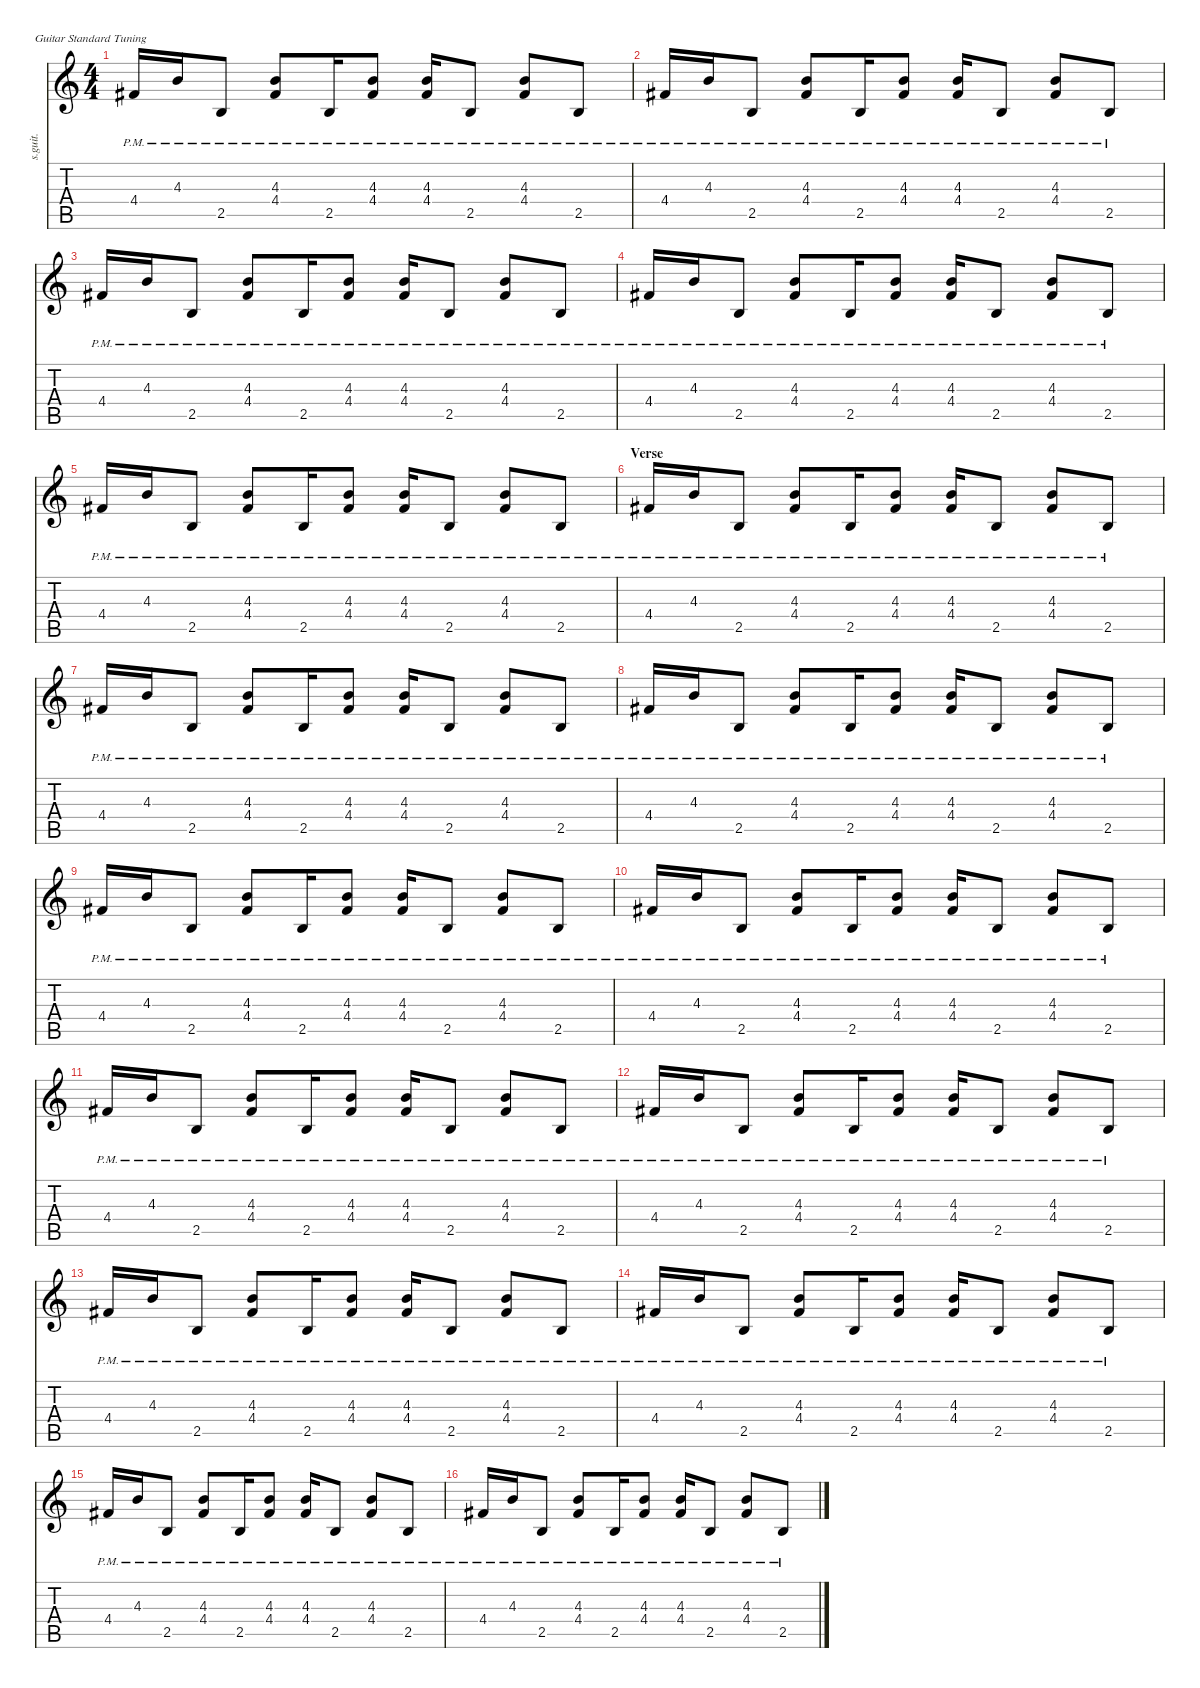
\defaultSystemsLayout 4
\hideDynamics
\bracketExtendMode nobrackets
\track ("Malcolm Young`" "s.guit.") {instrument overdrivenguitar}
\staff {score tabs}
\tuning (E4 B3 G3 D3 A2 E2)
\ts (4 4)
\tempo (134 hide)
\clef g2
\ks c
4.4{pm acc #}.16{lyrics (0 "") lyrics (1 "") lyrics (2 "") lyrics (3 "") lyrics (4 "") dy f} 4.3{pm}.16{lyrics (0 "") lyrics (1 "") lyrics (2 "") lyrics (3 "") lyrics (4 "")} 2.5{pm}.8{lyrics (0 "") lyrics (1 "") lyrics (2 "") lyrics (3 "") lyrics (4 "")} (4.3{pm} 4.4{pm acc #}).8{lyrics (0 "") lyrics (1 "") lyrics (2 "") lyrics (3 "") lyrics (4 "")} 2.5{pm}.16{lyrics (0 "") lyrics (1 "") lyrics (2 "") lyrics (3 "") lyrics (4 "")} (4.3{pm} 4.4{pm acc #}).8{lyrics (0 "") lyrics (1 "") lyrics (2 "") lyrics (3 "") lyrics (4 "")} (4.3{pm} 4.4{pm acc #}).16{lyrics (0 "") lyrics (1 "") lyrics (2 "") lyrics (3 "") lyrics (4 "")} 2.5{pm}.8{lyrics (0 "") lyrics (1 "") lyrics (2 "") lyrics (3 "") lyrics (4 "")} (4.3{pm} 4.4{pm acc #}).8{lyrics (0 "") lyrics (1 "") lyrics (2 "") lyrics (3 "") lyrics (4 "")} 2.5{pm}.8{lyrics (0 "") lyrics (1 "") lyrics (2 "") lyrics (3 "") lyrics (4 "")} |
4.4{pm acc #}.16{lyrics (0 "") lyrics (1 "") lyrics (2 "") lyrics (3 "") lyrics (4 "")} 4.3{pm}.16{lyrics (0 "") lyrics (1 "") lyrics (2 "") lyrics (3 "") lyrics (4 "")} 2.5{pm}.8{lyrics (0 "") lyrics (1 "") lyrics (2 "") lyrics (3 "") lyrics (4 "")} (4.3{pm} 4.4{pm acc #}).8{lyrics (0 "") lyrics (1 "") lyrics (2 "") lyrics (3 "") lyrics (4 "")} 2.5{pm}.16{lyrics (0 "") lyrics (1 "") lyrics (2 "") lyrics (3 "") lyrics (4 "")} (4.3{pm} 4.4{pm acc #}).8{lyrics (0 "") lyrics (1 "") lyrics (2 "") lyrics (3 "") lyrics (4 "")} (4.3{pm} 4.4{pm acc #}).16{lyrics (0 "") lyrics (1 "") lyrics (2 "") lyrics (3 "") lyrics (4 "")} 2.5{pm}.8{lyrics (0 "") lyrics (1 "") lyrics (2 "") lyrics (3 "") lyrics (4 "")} (4.3{pm} 4.4{pm acc #}).8{lyrics (0 "") lyrics (1 "") lyrics (2 "") lyrics (3 "") lyrics (4 "")} 2.5{pm}.8{lyrics (0 "") lyrics (1 "") lyrics (2 "") lyrics (3 "") lyrics (4 "")} |
4.4{pm acc #}.16{lyrics (0 "") lyrics (1 "") lyrics (2 "") lyrics (3 "") lyrics (4 "")} 4.3{pm}.16{lyrics (0 "") lyrics (1 "") lyrics (2 "") lyrics (3 "") lyrics (4 "")} 2.5{pm}.8{lyrics (0 "") lyrics (1 "") lyrics (2 "") lyrics (3 "") lyrics (4 "")} (4.3{pm} 4.4{pm acc #}).8{lyrics (0 "") lyrics (1 "") lyrics (2 "") lyrics (3 "") lyrics (4 "")} 2.5{pm}.16{lyrics (0 "") lyrics (1 "") lyrics (2 "") lyrics (3 "") lyrics (4 "")} (4.3{pm} 4.4{pm acc #}).8{lyrics (0 "") lyrics (1 "") lyrics (2 "") lyrics (3 "") lyrics (4 "")} (4.3{pm} 4.4{pm acc #}).16{lyrics (0 "") lyrics (1 "") lyrics (2 "") lyrics (3 "") lyrics (4 "")} 2.5{pm}.8{lyrics (0 "") lyrics (1 "") lyrics (2 "") lyrics (3 "") lyrics (4 "")} (4.3{pm} 4.4{pm acc #}).8{lyrics (0 "") lyrics (1 "") lyrics (2 "") lyrics (3 "") lyrics (4 "")} 2.5{pm}.8{lyrics (0 "") lyrics (1 "") lyrics (2 "") lyrics (3 "") lyrics (4 "")} |
4.4{pm acc #}.16{lyrics (0 "") lyrics (1 "") lyrics (2 "") lyrics (3 "") lyrics (4 "")} 4.3{pm}.16{lyrics (0 "") lyrics (1 "") lyrics (2 "") lyrics (3 "") lyrics (4 "")} 2.5{pm}.8{lyrics (0 "") lyrics (1 "") lyrics (2 "") lyrics (3 "") lyrics (4 "")} (4.3{pm} 4.4{pm acc #}).8{lyrics (0 "") lyrics (1 "") lyrics (2 "") lyrics (3 "") lyrics (4 "")} 2.5{pm}.16{lyrics (0 "") lyrics (1 "") lyrics (2 "") lyrics (3 "") lyrics (4 "")} (4.3{pm} 4.4{pm acc #}).8{lyrics (0 "") lyrics (1 "") lyrics (2 "") lyrics (3 "") lyrics (4 "")} (4.3{pm} 4.4{pm acc #}).16{lyrics (0 "") lyrics (1 "") lyrics (2 "") lyrics (3 "") lyrics (4 "")} 2.5{pm}.8{lyrics (0 "") lyrics (1 "") lyrics (2 "") lyrics (3 "") lyrics (4 "")} (4.3{pm} 4.4{pm acc #}).8{lyrics (0 "") lyrics (1 "") lyrics (2 "") lyrics (3 "") lyrics (4 "")} 2.5{pm}.8{lyrics (0 "") lyrics (1 "") lyrics (2 "") lyrics (3 "") lyrics (4 "")} |
4.4{pm acc #}.16{lyrics (0 "") lyrics (1 "") lyrics (2 "") lyrics (3 "") lyrics (4 "")} 4.3{pm}.16{lyrics (0 "") lyrics (1 "") lyrics (2 "") lyrics (3 "") lyrics (4 "")} 2.5{pm}.8{lyrics (0 "") lyrics (1 "") lyrics (2 "") lyrics (3 "") lyrics (4 "")} (4.3{pm} 4.4{pm acc #}).8{lyrics (0 "") lyrics (1 "") lyrics (2 "") lyrics (3 "") lyrics (4 "")} 2.5{pm}.16{lyrics (0 "") lyrics (1 "") lyrics (2 "") lyrics (3 "") lyrics (4 "")} (4.3{pm} 4.4{pm acc #}).8{lyrics (0 "") lyrics (1 "") lyrics (2 "") lyrics (3 "") lyrics (4 "")} (4.3{pm} 4.4{pm acc #}).16{lyrics (0 "") lyrics (1 "") lyrics (2 "") lyrics (3 "") lyrics (4 "")} 2.5{pm}.8{lyrics (0 "") lyrics (1 "") lyrics (2 "") lyrics (3 "") lyrics (4 "")} (4.3{pm} 4.4{pm acc #}).8{lyrics (0 "") lyrics (1 "") lyrics (2 "") lyrics (3 "") lyrics (4 "")} 2.5{pm}.8{lyrics (0 "") lyrics (1 "") lyrics (2 "") lyrics (3 "") lyrics (4 "")} |
\section ("" "Verse")
4.4{pm acc #}.16{lyrics (0 "") lyrics (1 "") lyrics (2 "") lyrics (3 "") lyrics (4 "")} 4.3{pm}.16{lyrics (0 "") lyrics (1 "") lyrics (2 "") lyrics (3 "") lyrics (4 "")} 2.5{pm}.8{lyrics (0 "") lyrics (1 "") lyrics (2 "") lyrics (3 "") lyrics (4 "")} (4.3{pm} 4.4{pm acc #}).8{lyrics (0 "") lyrics (1 "") lyrics (2 "") lyrics (3 "") lyrics (4 "")} 2.5{pm}.16{lyrics (0 "") lyrics (1 "") lyrics (2 "") lyrics (3 "") lyrics (4 "")} (4.3{pm} 4.4{pm acc #}).8{lyrics (0 "") lyrics (1 "") lyrics (2 "") lyrics (3 "") lyrics (4 "")} (4.3{pm} 4.4{pm acc #}).16{lyrics (0 "") lyrics (1 "") lyrics (2 "") lyrics (3 "") lyrics (4 "")} 2.5{pm}.8{lyrics (0 "") lyrics (1 "") lyrics (2 "") lyrics (3 "") lyrics (4 "")} (4.3{pm} 4.4{pm acc #}).8{lyrics (0 "") lyrics (1 "") lyrics (2 "") lyrics (3 "") lyrics (4 "")} 2.5{pm}.8{lyrics (0 "") lyrics (1 "") lyrics (2 "") lyrics (3 "") lyrics (4 "")} |
4.4{pm acc #}.16{lyrics (0 "") lyrics (1 "") lyrics (2 "") lyrics (3 "") lyrics (4 "")} 4.3{pm}.16{lyrics (0 "") lyrics (1 "") lyrics (2 "") lyrics (3 "") lyrics (4 "")} 2.5{pm}.8{lyrics (0 "") lyrics (1 "") lyrics (2 "") lyrics (3 "") lyrics (4 "")} (4.3{pm} 4.4{pm acc #}).8{lyrics (0 "") lyrics (1 "") lyrics (2 "") lyrics (3 "") lyrics (4 "")} 2.5{pm}.16{lyrics (0 "") lyrics (1 "") lyrics (2 "") lyrics (3 "") lyrics (4 "")} (4.3{pm} 4.4{pm acc #}).8{lyrics (0 "") lyrics (1 "") lyrics (2 "") lyrics (3 "") lyrics (4 "")} (4.3{pm} 4.4{pm acc #}).16{lyrics (0 "") lyrics (1 "") lyrics (2 "") lyrics (3 "") lyrics (4 "")} 2.5{pm}.8{lyrics (0 "") lyrics (1 "") lyrics (2 "") lyrics (3 "") lyrics (4 "")} (4.3{pm} 4.4{pm acc #}).8{lyrics (0 "") lyrics (1 "") lyrics (2 "") lyrics (3 "") lyrics (4 "")} 2.5{pm}.8{lyrics (0 "") lyrics (1 "") lyrics (2 "") lyrics (3 "") lyrics (4 "")} |
4.4{pm acc #}.16{lyrics (0 "") lyrics (1 "") lyrics (2 "") lyrics (3 "") lyrics (4 "")} 4.3{pm}.16{lyrics (0 "") lyrics (1 "") lyrics (2 "") lyrics (3 "") lyrics (4 "")} 2.5{pm}.8{lyrics (0 "") lyrics (1 "") lyrics (2 "") lyrics (3 "") lyrics (4 "")} (4.3{pm} 4.4{pm acc #}).8{lyrics (0 "") lyrics (1 "") lyrics (2 "") lyrics (3 "") lyrics (4 "")} 2.5{pm}.16{lyrics (0 "") lyrics (1 "") lyrics (2 "") lyrics (3 "") lyrics (4 "")} (4.3{pm} 4.4{pm acc #}).8{lyrics (0 "") lyrics (1 "") lyrics (2 "") lyrics (3 "") lyrics (4 "")} (4.3{pm} 4.4{pm acc #}).16{lyrics (0 "") lyrics (1 "") lyrics (2 "") lyrics (3 "") lyrics (4 "")} 2.5{pm}.8{lyrics (0 "") lyrics (1 "") lyrics (2 "") lyrics (3 "") lyrics (4 "")} (4.3{pm} 4.4{pm acc #}).8{lyrics (0 "") lyrics (1 "") lyrics (2 "") lyrics (3 "") lyrics (4 "")} 2.5{pm}.8{lyrics (0 "") lyrics (1 "") lyrics (2 "") lyrics (3 "") lyrics (4 "")} |
4.4{pm acc #}.16{lyrics (0 "") lyrics (1 "") lyrics (2 "") lyrics (3 "") lyrics (4 "")} 4.3{pm}.16{lyrics (0 "") lyrics (1 "") lyrics (2 "") lyrics (3 "") lyrics (4 "")} 2.5{pm}.8{lyrics (0 "") lyrics (1 "") lyrics (2 "") lyrics (3 "") lyrics (4 "")} (4.3{pm} 4.4{pm acc #}).8{lyrics (0 "") lyrics (1 "") lyrics (2 "") lyrics (3 "") lyrics (4 "")} 2.5{pm}.16{lyrics (0 "") lyrics (1 "") lyrics (2 "") lyrics (3 "") lyrics (4 "")} (4.3{pm} 4.4{pm acc #}).8{lyrics (0 "") lyrics (1 "") lyrics (2 "") lyrics (3 "") lyrics (4 "")} (4.3{pm} 4.4{pm acc #}).16{lyrics (0 "") lyrics (1 "") lyrics (2 "") lyrics (3 "") lyrics (4 "")} 2.5{pm}.8{lyrics (0 "") lyrics (1 "") lyrics (2 "") lyrics (3 "") lyrics (4 "")} (4.3{pm} 4.4{pm acc #}).8{lyrics (0 "") lyrics (1 "") lyrics (2 "") lyrics (3 "") lyrics (4 "")} 2.5{pm}.8{lyrics (0 "") lyrics (1 "") lyrics (2 "") lyrics (3 "") lyrics (4 "")} |
4.4{pm acc #}.16{lyrics (0 "") lyrics (1 "") lyrics (2 "") lyrics (3 "") lyrics (4 "")} 4.3{pm}.16{lyrics (0 "") lyrics (1 "") lyrics (2 "") lyrics (3 "") lyrics (4 "")} 2.5{pm}.8{lyrics (0 "") lyrics (1 "") lyrics (2 "") lyrics (3 "") lyrics (4 "")} (4.3{pm} 4.4{pm acc #}).8{lyrics (0 "") lyrics (1 "") lyrics (2 "") lyrics (3 "") lyrics (4 "")} 2.5{pm}.16{lyrics (0 "") lyrics (1 "") lyrics (2 "") lyrics (3 "") lyrics (4 "")} (4.3{pm} 4.4{pm acc #}).8{lyrics (0 "") lyrics (1 "") lyrics (2 "") lyrics (3 "") lyrics (4 "")} (4.3{pm} 4.4{pm acc #}).16{lyrics (0 "") lyrics (1 "") lyrics (2 "") lyrics (3 "") lyrics (4 "")} 2.5{pm}.8{lyrics (0 "") lyrics (1 "") lyrics (2 "") lyrics (3 "") lyrics (4 "")} (4.3{pm} 4.4{pm acc #}).8{lyrics (0 "") lyrics (1 "") lyrics (2 "") lyrics (3 "") lyrics (4 "")} 2.5{pm}.8{lyrics (0 "") lyrics (1 "") lyrics (2 "") lyrics (3 "") lyrics (4 "")} |
4.4{pm acc #}.16{lyrics (0 "") lyrics (1 "") lyrics (2 "") lyrics (3 "") lyrics (4 "")} 4.3{pm}.16{lyrics (0 "") lyrics (1 "") lyrics (2 "") lyrics (3 "") lyrics (4 "")} 2.5{pm}.8{lyrics (0 "") lyrics (1 "") lyrics (2 "") lyrics (3 "") lyrics (4 "")} (4.3{pm} 4.4{pm acc #}).8{lyrics (0 "") lyrics (1 "") lyrics (2 "") lyrics (3 "") lyrics (4 "")} 2.5{pm}.16{lyrics (0 "") lyrics (1 "") lyrics (2 "") lyrics (3 "") lyrics (4 "")} (4.3{pm} 4.4{pm acc #}).8{lyrics (0 "") lyrics (1 "") lyrics (2 "") lyrics (3 "") lyrics (4 "")} (4.3{pm} 4.4{pm acc #}).16{lyrics (0 "") lyrics (1 "") lyrics (2 "") lyrics (3 "") lyrics (4 "")} 2.5{pm}.8{lyrics (0 "") lyrics (1 "") lyrics (2 "") lyrics (3 "") lyrics (4 "")} (4.3{pm} 4.4{pm acc #}).8{lyrics (0 "") lyrics (1 "") lyrics (2 "") lyrics (3 "") lyrics (4 "")} 2.5{pm}.8{lyrics (0 "") lyrics (1 "") lyrics (2 "") lyrics (3 "") lyrics (4 "")} |
4.4{pm acc #}.16{lyrics (0 "") lyrics (1 "") lyrics (2 "") lyrics (3 "") lyrics (4 "")} 4.3{pm}.16{lyrics (0 "") lyrics (1 "") lyrics (2 "") lyrics (3 "") lyrics (4 "")} 2.5{pm}.8{lyrics (0 "") lyrics (1 "") lyrics (2 "") lyrics (3 "") lyrics (4 "")} (4.3{pm} 4.4{pm acc #}).8{lyrics (0 "") lyrics (1 "") lyrics (2 "") lyrics (3 "") lyrics (4 "")} 2.5{pm}.16{lyrics (0 "") lyrics (1 "") lyrics (2 "") lyrics (3 "") lyrics (4 "")} (4.3{pm} 4.4{pm acc #}).8{lyrics (0 "") lyrics (1 "") lyrics (2 "") lyrics (3 "") lyrics (4 "")} (4.3{pm} 4.4{pm acc #}).16{lyrics (0 "") lyrics (1 "") lyrics (2 "") lyrics (3 "") lyrics (4 "")} 2.5{pm}.8{lyrics (0 "") lyrics (1 "") lyrics (2 "") lyrics (3 "") lyrics (4 "")} (4.3{pm} 4.4{pm acc #}).8{lyrics (0 "") lyrics (1 "") lyrics (2 "") lyrics (3 "") lyrics (4 "")} 2.5{pm}.8{lyrics (0 "") lyrics (1 "") lyrics (2 "") lyrics (3 "") lyrics (4 "")} |
4.4{pm acc #}.16{lyrics (0 "") lyrics (1 "") lyrics (2 "") lyrics (3 "") lyrics (4 "")} 4.3{pm}.16{lyrics (0 "") lyrics (1 "") lyrics (2 "") lyrics (3 "") lyrics (4 "")} 2.5{pm}.8{lyrics (0 "") lyrics (1 "") lyrics (2 "") lyrics (3 "") lyrics (4 "")} (4.3{pm} 4.4{pm acc #}).8{lyrics (0 "") lyrics (1 "") lyrics (2 "") lyrics (3 "") lyrics (4 "")} 2.5{pm}.16{lyrics (0 "") lyrics (1 "") lyrics (2 "") lyrics (3 "") lyrics (4 "")} (4.3{pm} 4.4{pm acc #}).8{lyrics (0 "") lyrics (1 "") lyrics (2 "") lyrics (3 "") lyrics (4 "")} (4.3{pm} 4.4{pm acc #}).16{lyrics (0 "") lyrics (1 "") lyrics (2 "") lyrics (3 "") lyrics (4 "")} 2.5{pm}.8{lyrics (0 "") lyrics (1 "") lyrics (2 "") lyrics (3 "") lyrics (4 "")} (4.3{pm} 4.4{pm acc #}).8{lyrics (0 "") lyrics (1 "") lyrics (2 "") lyrics (3 "") lyrics (4 "")} 2.5{pm}.8{lyrics (0 "") lyrics (1 "") lyrics (2 "") lyrics (3 "") lyrics (4 "")} |
4.4{pm acc #}.16{lyrics (0 "") lyrics (1 "") lyrics (2 "") lyrics (3 "") lyrics (4 "")} 4.3{pm}.16{lyrics (0 "") lyrics (1 "") lyrics (2 "") lyrics (3 "") lyrics (4 "")} 2.5{pm}.8{lyrics (0 "") lyrics (1 "") lyrics (2 "") lyrics (3 "") lyrics (4 "")} (4.3{pm} 4.4{pm acc #}).8{lyrics (0 "") lyrics (1 "") lyrics (2 "") lyrics (3 "") lyrics (4 "")} 2.5{pm}.16{lyrics (0 "") lyrics (1 "") lyrics (2 "") lyrics (3 "") lyrics (4 "")} (4.3{pm} 4.4{pm acc #}).8{lyrics (0 "") lyrics (1 "") lyrics (2 "") lyrics (3 "") lyrics (4 "")} (4.3{pm} 4.4{pm acc #}).16{lyrics (0 "") lyrics (1 "") lyrics (2 "") lyrics (3 "") lyrics (4 "")} 2.5{pm}.8{lyrics (0 "") lyrics (1 "") lyrics (2 "") lyrics (3 "") lyrics (4 "")} (4.3{pm} 4.4{pm acc #}).8{lyrics (0 "") lyrics (1 "") lyrics (2 "") lyrics (3 "") lyrics (4 "")} 2.5{pm}.8{lyrics (0 "") lyrics (1 "") lyrics (2 "") lyrics (3 "") lyrics (4 "")} |
4.4{pm acc #}.16{lyrics (0 "") lyrics (1 "") lyrics (2 "") lyrics (3 "") lyrics (4 "")} 4.3{pm}.16{lyrics (0 "") lyrics (1 "") lyrics (2 "") lyrics (3 "") lyrics (4 "")} 2.5{pm}.8{lyrics (0 "") lyrics (1 "") lyrics (2 "") lyrics (3 "") lyrics (4 "")} (4.3{pm} 4.4{pm acc #}).8{lyrics (0 "") lyrics (1 "") lyrics (2 "") lyrics (3 "") lyrics (4 "")} 2.5{pm}.16{lyrics (0 "") lyrics (1 "") lyrics (2 "") lyrics (3 "") lyrics (4 "")} (4.3{pm} 4.4{pm acc #}).8{lyrics (0 "") lyrics (1 "") lyrics (2 "") lyrics (3 "") lyrics (4 "")} (4.3{pm} 4.4{pm acc #}).16{lyrics (0 "") lyrics (1 "") lyrics (2 "") lyrics (3 "") lyrics (4 "")} 2.5{pm}.8{lyrics (0 "") lyrics (1 "") lyrics (2 "") lyrics (3 "") lyrics (4 "")} (4.3{pm} 4.4{pm acc #}).8{lyrics (0 "") lyrics (1 "") lyrics (2 "") lyrics (3 "") lyrics (4 "")} 2.5{pm}.8{lyrics (0 "") lyrics (1 "") lyrics (2 "") lyrics (3 "") lyrics (4 "")} |
4.4{pm acc #}.16{lyrics (0 "") lyrics (1 "") lyrics (2 "") lyrics (3 "") lyrics (4 "")} 4.3{pm}.16{lyrics (0 "") lyrics (1 "") lyrics (2 "") lyrics (3 "") lyrics (4 "")} 2.5{pm}.8{lyrics (0 "") lyrics (1 "") lyrics (2 "") lyrics (3 "") lyrics (4 "")} (4.3{pm} 4.4{pm acc #}).8{lyrics (0 "") lyrics (1 "") lyrics (2 "") lyrics (3 "") lyrics (4 "")} 2.5{pm}.16{lyrics (0 "") lyrics (1 "") lyrics (2 "") lyrics (3 "") lyrics (4 "")} (4.3{pm} 4.4{pm acc #}).8{lyrics (0 "") lyrics (1 "") lyrics (2 "") lyrics (3 "") lyrics (4 "")} (4.3{pm} 4.4{pm acc #}).16{lyrics (0 "") lyrics (1 "") lyrics (2 "") lyrics (3 "") lyrics (4 "")} 2.5{pm}.8{lyrics (0 "") lyrics (1 "") lyrics (2 "") lyrics (3 "") lyrics (4 "")} (4.3{pm} 4.4{pm acc #}).8{lyrics (0 "") lyrics (1 "") lyrics (2 "") lyrics (3 "") lyrics (4 "")} 2.5{pm}.8{lyrics (0 "") lyrics (1 "") lyrics (2 "") lyrics (3 "") lyrics (4 "")}
